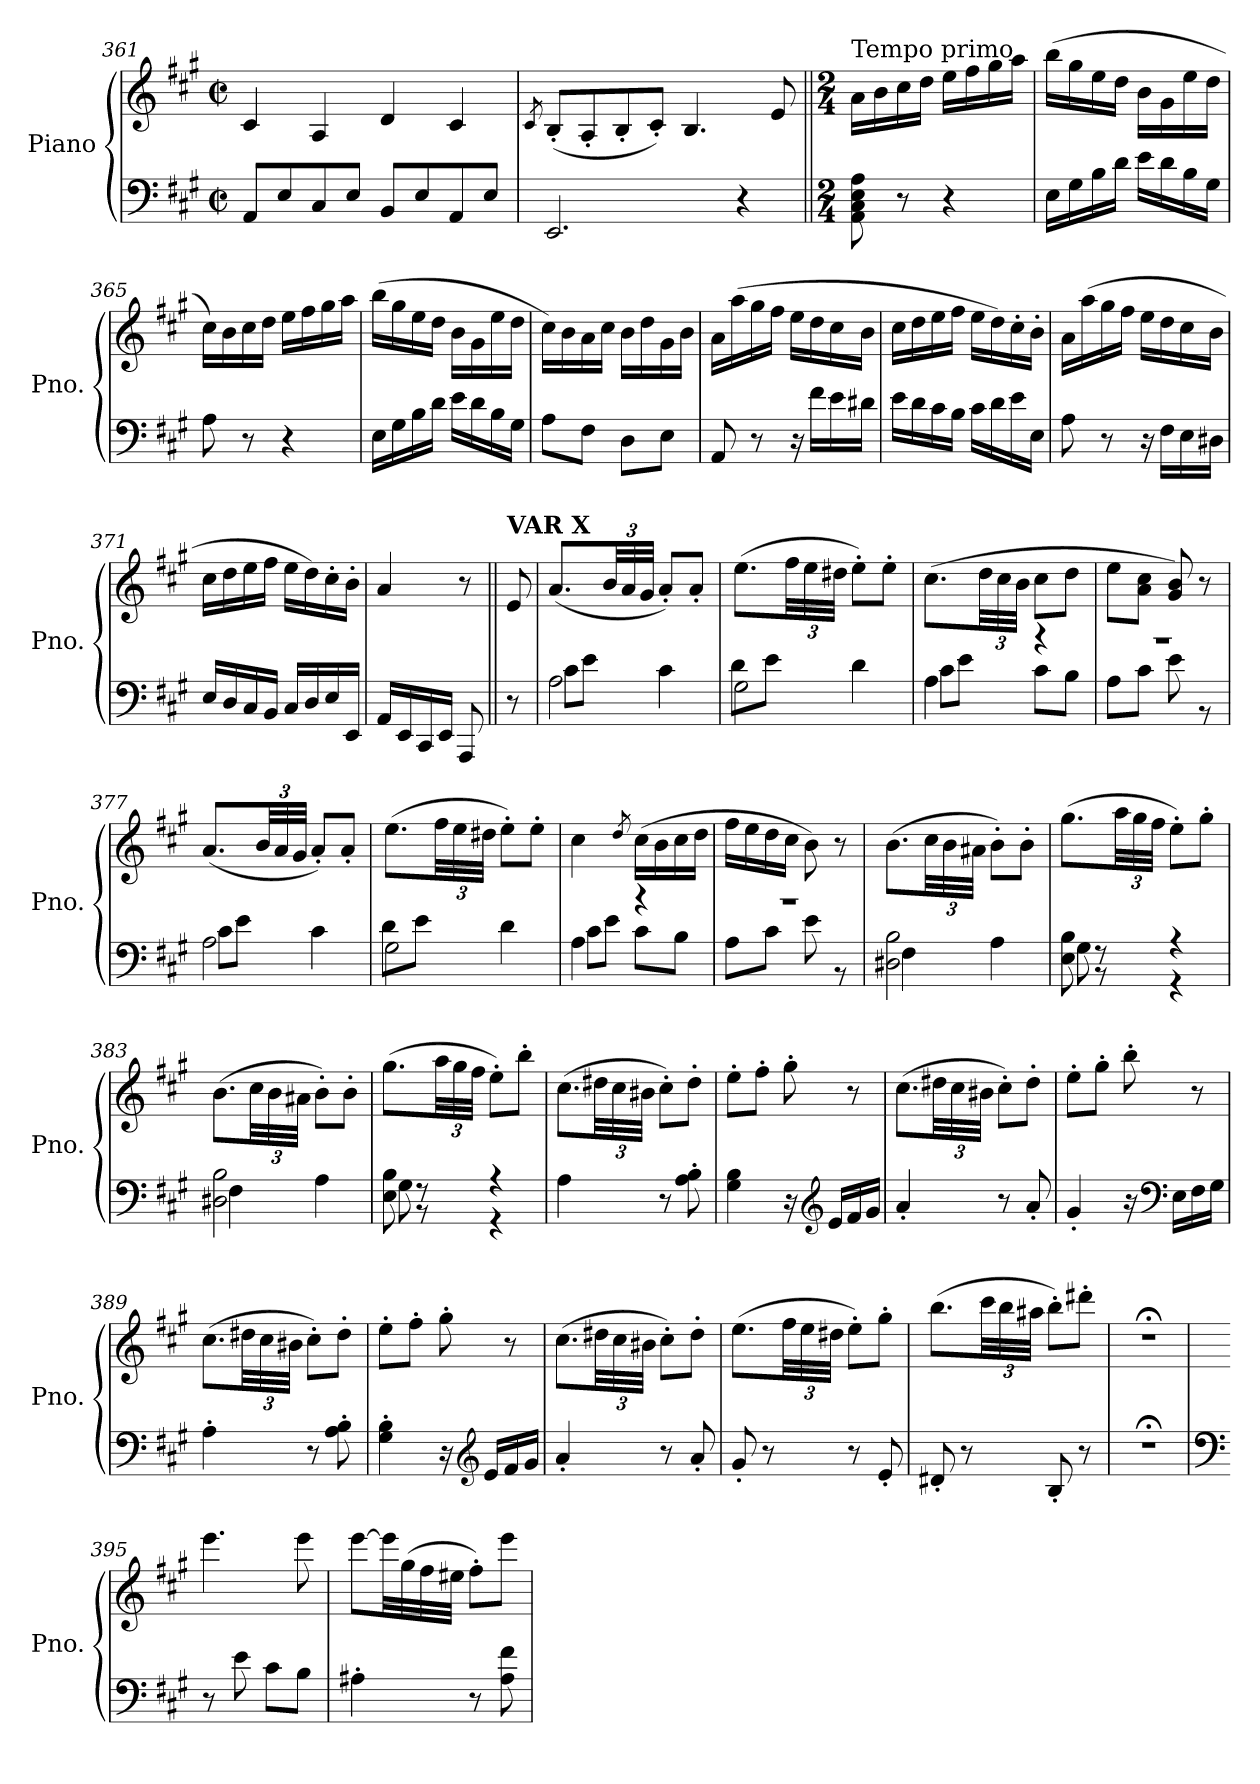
**kern	**kern
*part1	*part1
*staff2	*staff1
*I"Piano	*
*I'Pno.	*
*clefF4	*clefG2
*k[f#c#g#]	*k[f#c#g#]
*M2/2	*M2/2
*met(c|)	*met(c|)
=361	=361
8AA/L	4c#/
8E/	.
8C#/	4A/
8E/J	.
8BB/L	4d/
8E/	.
8AA/	4c#/
8E/J	.
=362	=362
.	8qc#/
2.EE/	(<8B'/L
.	8A'/
.	8B'/
.	8c#'/J)
.	4.B/
4r	.
.	8e/
=363||	=363||
*M2/4	*M2/4
!	!LO:TX:a:t=Tempo primo
8AA\ 8C#\ 8E\ 8A\	16a\LL
.	16b\
8r	16cc#\
.	16dd\JJ
4r	16ee\LL
.	16ff#\
.	16gg#\
.	16aa\JJ
=364	=364
16E\LL	(>16bb\LL
16G#\	16gg#\
16B\	16ee\
16d\JJ	16dd\JJ
16e\LL	16b\LL
16d\	16g#\
16B\	16ee\
16G#\JJ	16dd\JJ
!!LO:LB:g=z
=365	=365
8A\	16cc#\LL)
.	16b\
8r	16cc#\
.	16dd\JJ
4r	16ee\LL
.	16ff#\
.	16gg#\
.	16aa\JJ
=366	=366
16E\LL	(>16bb\LL
16G#\	16gg#\
16B\	16ee\
16d\JJ	16dd\JJ
16e\LL	16b\LL
16d\	16g#\
16B\	16ee\
16G#\JJ	16dd\JJ
=367	=367
8A\L	16cc#\LL)
.	16b\
8F#\J	16a\
.	16cc#\JJ
8D\L	16b\LL
.	16dd\
8E\J	16g#\
.	16b\JJ
=368	=368
8AA/	16a\LL
.	(>16aa\
8r	16gg#\
.	16ff#\JJ
16r	16ee\LL
16f#\LL	16dd\
16e\	16cc#\
16d#X\JJ	16b\JJ
=369	=369
16e\LL	16cc#\LL
16d\	16dd\
16c#\	16ee\
16B\JJ	16ff#\JJ
16c#\LL	16ee\LL
16d\	16dd\)
16e\	16cc#'\
16E\JJ	16b'\JJ
!!LO:PB:g=z
=370	=370
8A\	16a\LL
.	(>16aa\
8r	16gg#\
.	16ff#\JJ
16r	16ee\LL
16F#\LL	16dd\
16E\	16cc#\
16D#X\JJ	16b\JJ
=371	=371
16E/LL	16cc#\LL
16D/	16dd\
16C#/	16ee\
16BB/JJ	16ff#\JJ
16C#/LL	16ee\LL
16D/	16dd\)
16E/	16cc#'\
16EE/JJ	16b'\JJ
=372	=372
16AA/LL	4a/
16EE/	.
16CC#/	.
16EE/JJ	.
8AAA/	8r
=372X10||	=372X10||
!	!LO:TX:a:B:t=VAR X
8r	8e/
=373	=373
*^	*
2A\	8c#\L	(<8.a/L
.	8e\J	.
*	*	*Xbrackettup
.	.	48b/LL
.	.	48a/
.	.	48g#/JJJ
.	4c#\	8a'/L)
.	.	8a'/J
=374	=374	=374
2G#\	8d\L	(>8.ee\L
.	8e\J	.
.	.	48ff#\LL
.	.	48ee\
.	.	48dd#X\JJJ
.	4d\	8ee'\L)
.	.	8ee'\J
!!LO:LB:g=z
=375	=375	=375
4A\	8c#\L	(>8.cc#\L
.	8e\J	.
.	.	48dd\LL
.	.	48cc#\
.	.	48b\JJJ
4r	8c#\L	8cc#\L
.	8B\J	8dd\J
=376	=376	=376
2r	8A\L	8ee\L
.	8c#\J	8a\ 8cc#\J
.	8e\	8g#/ 8b/)
.	8r	8r
=377	=377	=377
2A\	8c#\L	(<8.a/L
.	8e\J	.
.	.	48b/LL
.	.	48a/
.	.	48g#/JJJ
.	4c#\	8a'/L)
.	.	8a'/J
=378	=378	=378
2G#\	8d\L	(>8.ee\L
.	8e\J	.
.	.	48ff#\LL
.	.	48ee\
.	.	48dd#X\JJJ
.	4d\	8ee'\L)
.	.	8ee'\J
=379	=379	=379
4A\	8c#\L	4cc#\
.	8e\J	.
.	.	8qdd/
4r	8c#\L	(>16cc#\LL
.	.	16b\
.	8B\J	16cc#\
.	.	16dd\JJ
=380	=380	=380
2r	8A\L	16ff#\LL
.	.	16ee\
.	8c#\J	16dd\
.	.	16cc#\JJ
.	8e\	8b\)
.	8r	8r
!!LO:LB:g=z
=381	=381	=381
2D#X\ 2B\	4F#\	(>8.b\L
.	.	48cc#\LL
.	.	48b\
.	.	48a#X\JJJ
.	4A\	8b'\L)
.	.	8b'\J
=382	=382	=382
8E\ 8B\	8G#\	(>8.gg#\L
8r	8r	.
.	.	48aa\LL
.	.	48gg#\
.	.	48ff#\JJJ
4r	4r	8ee'\L)
.	.	8gg#'\J
=383	=383	=383
2D#X\ 2B\	4F#\	(>8.b\L
.	.	48cc#\LL
.	.	48b\
.	.	48a#X\JJJ
.	4A\	8b'\L)
.	.	8b'\J
=384	=384	=384
8E\ 8B\	8G#\	(>8.gg#\L
8r	8r	.
.	.	48aa\LL
.	.	48gg#\
.	.	48ff#\JJJ
4r	4r	8ee'\L)
.	.	8bb'\J
*v	*v	*
=385	=385
4A\	(>8.cc#\L
.	48dd#X\LL
.	48cc#\
.	48b#X\JJJ
8r	8cc#'\L)
8A\' 8B\'	8dd#'\J
=386	=386
4G#\ 4B\	8ee'\L
.	8ff#'\J
16r	8gg#'\
*clefG2	*
16e/LL	.
16f#/	8r
16g#/JJ	.
!!LO:LB:g=z
=387	=387
4a'/	(>8.cc#\L
.	48dd#X\LL
.	48cc#\
.	48b#X\JJJ
8r	8cc#'\L)
8a'/	8dd#'\J
=388	=388
4g#'/	8ee'\L
.	8gg#'\J
16r	8bb'\
*clefF4	*
16E\LL	.
16F#\	8r
16G#\JJ	.
=389	=389
4A'\	(>8.cc#\L
.	48dd#X\LL
.	48cc#\
.	48b#X\JJJ
8r	8cc#'\L)
8A\' 8B\'	8dd#'\J
=390	=390
4G#\' 4B\'	8ee'\L
.	8ff#'\J
16r	8gg#'\
*clefG2	*
16e/LL	.
16f#/	8r
16g#/JJ	.
=391	=391
4a'/	(>8.cc#\L
.	48dd#X\LL
.	48cc#\
.	48b#X\JJJ
8r	8cc#'\L)
8a'/	8dd#'\J
!!LO:LB:g=z
=392	=392
8g#'/	(>8.ee\L
8r	.
.	48ff#\LL
.	48ee\
.	48dd#X\JJJ
8r	8ee'\L)
8e'/	8gg#'\J
=393	=393
8d#X'/	(>8.bb\L
8r	.
.	48ccc#\LL
.	48bb\
.	48aa#X\JJJ
8B'/	8bb'\L)
8r	8ddd#X'\J
=394	=394
2r;<	2r;<
=395	=395
*clefF4	*
8r	4.eee\
8e\	.
8c#\L	.
8B\J	8eee\
=396	=396
4A#X'\	[8eee\L
.	32eee\LL]
.	(>32gg#\
.	32ff#\
.	32ee#X\JJJ
8r	8ff#'\L)
8A#\ 8f#\	8eee\J
=	=
*-	*-
